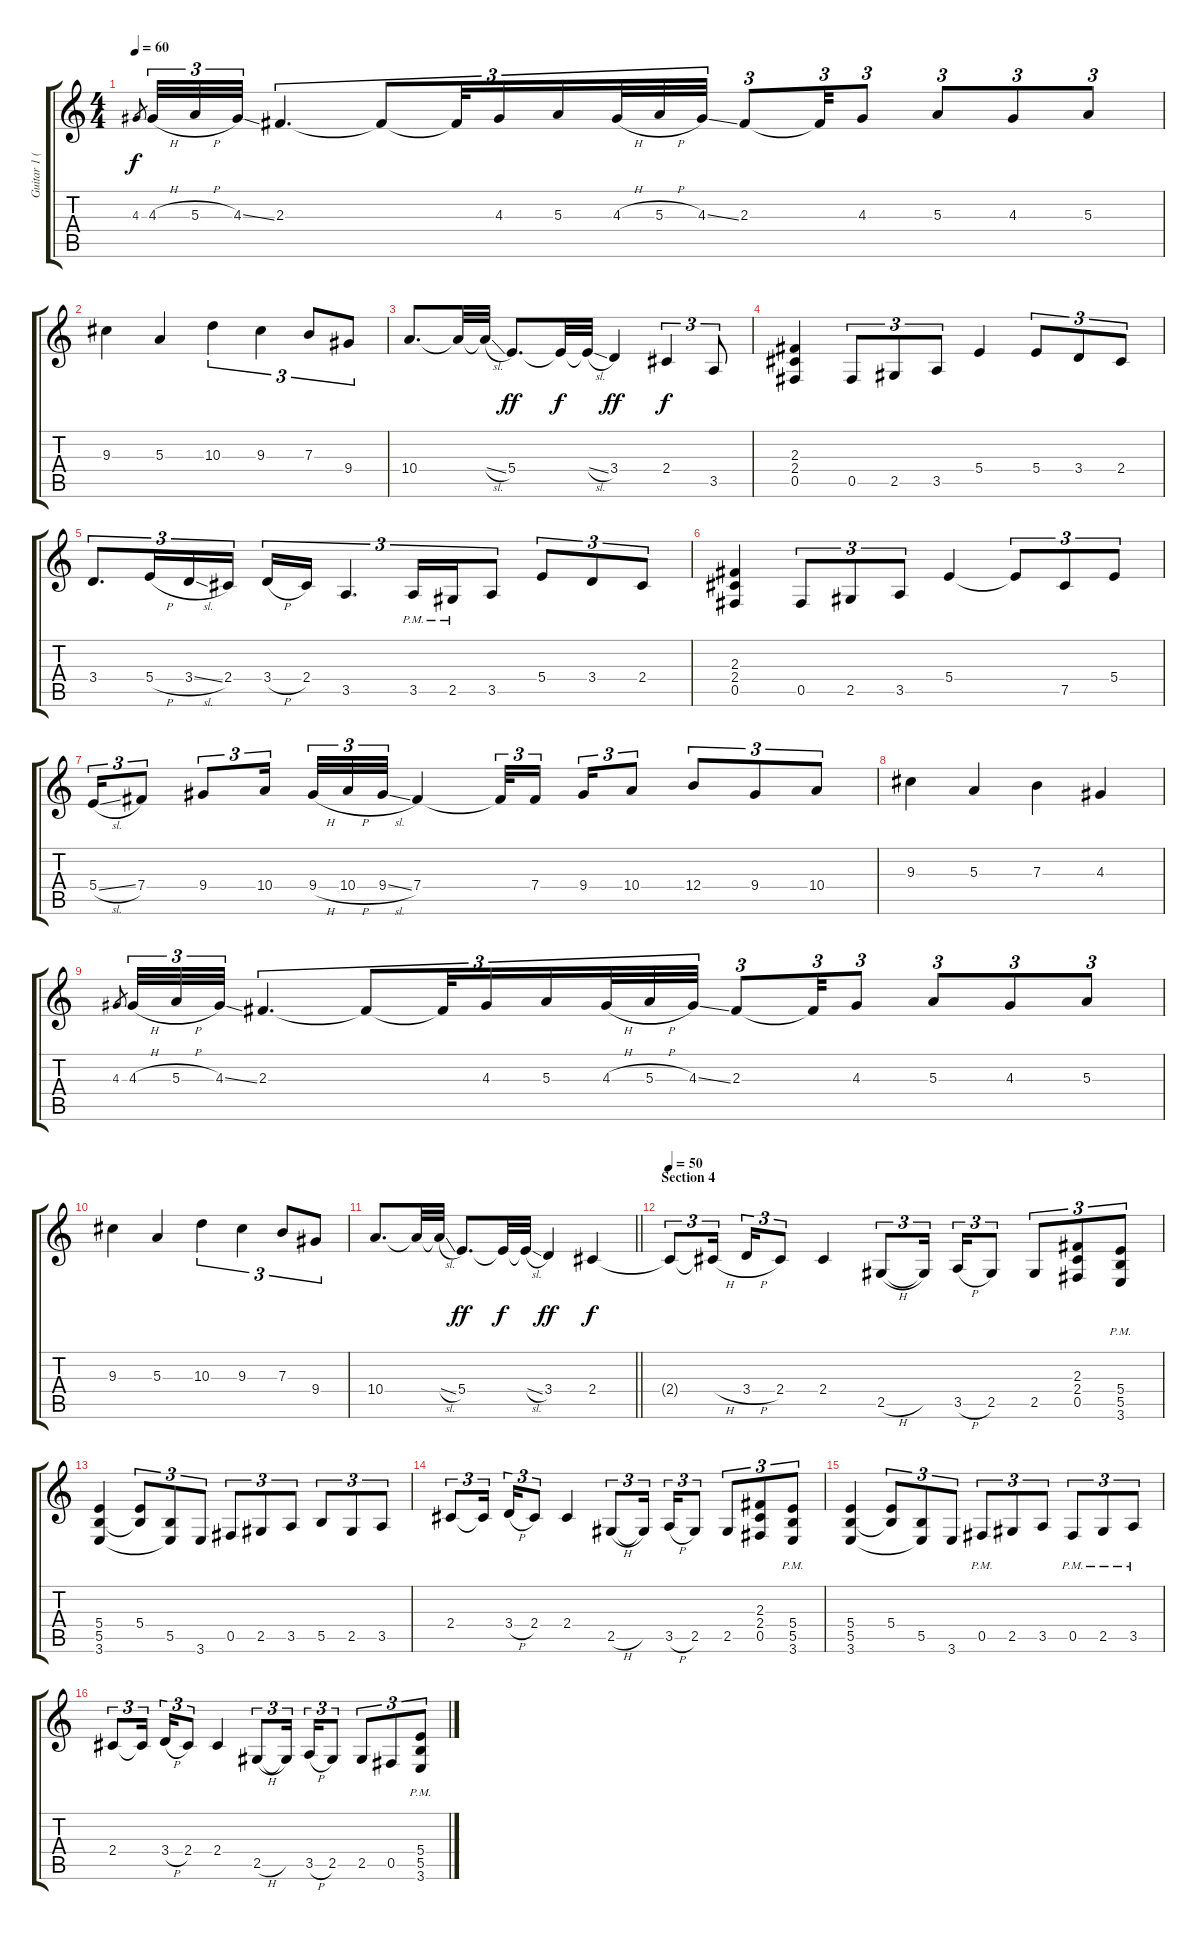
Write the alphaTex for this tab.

\track ("Guitar 1 (Distortion)" "Guitar 1 (") {instrument distortionguitar}
\staff {score tabs}
\tuning (Db4 Ab3 E3 B2 Gb2 Db2) {hide}
\ts (4 4)
\tempo 60
\clef g2
\ks c
4.3.8{gr dy f} 4.3{h}.32{tu (3 2)} 5.3{h}.32{tu (3 2)} 4.3{ss}.32{tu (3 2)} 2.3.4{d tu (3 2)} 2.3{t}.8{tu (3 2)} 2.3{t}.32{tu (3 2)} 4.3.16{tu (3 2)} 5.3.16{tu (3 2)} 4.3{h}.32{tu (3 2)} 5.3{h}.32{tu (3 2)} 4.3{ss}.32{tu (3 2)} 2.3.8{tu (3 2)} 2.3{t}.32{tu (3 2)} 4.3.8{tu (3 2)} 5.3.8{tu (3 2)} 4.3.8{tu (3 2)} 5.3.8{tu (3 2)} |
9.3.4 5.3.4 10.3.4{tu (3 2)} 9.3.4{tu (3 2)} 7.3.8{tu (3 2)} 9.4.8{tu (3 2)} |
10.4.8{d} 10.4{t}.32 10.4{sl t}.32 5.4.8{d dy ff} 5.4{t}.32{dy f} 5.4{sl t}.32 3.4.4{dy ff} 2.4.4{tu (3 2) dy f} 3.5.8{tu (3 2)} |
(2.3 2.4 0.5).4 0.5.8{tu (3 2)} 2.5.8{tu (3 2)} 3.5.8{tu (3 2)} 5.4.4 5.4.8{tu (3 2)} 3.4.8{tu (3 2)} 2.4.8{tu (3 2)} |
3.4.8{d tu (3 2)} 5.4{h}.16{tu (3 2)} 3.4{sl}.16{tu (3 2)} 2.4.16{tu (3 2)} 3.4{h}.16{tu (3 2)} 2.4.16{tu (3 2)} 3.5.4{d tu (3 2)} 3.5{pm}.16{tu (3 2)} 2.5{pm}.16{tu (3 2)} 3.5.8{tu (3 2)} 5.4.8{tu (3 2)} 3.4.8{tu (3 2)} 2.4.8{tu (3 2)} |
(2.3 2.4 0.5).4 0.5.8{tu (3 2)} 2.5.8{tu (3 2)} 3.5.8{tu (3 2)} 5.4.4 5.4{t}.8{tu (3 2)} 7.5.8{tu (3 2)} 5.4.8{tu (3 2)} |
5.4{sl}.16{tu (3 2)} 7.4.8{tu (3 2)} 9.4.8{tu (3 2)} 10.4.16{tu (3 2)} 9.4{h}.32{tu (3 2)} 10.4{h}.32{tu (3 2)} 9.4{sl}.32{tu (3 2)} 7.4.4 7.4{t}.32{tu (3 2)} 7.4.16{tu (3 2) beam splitsecondary} 9.4.16{tu (3 2)} 10.4.8{tu (3 2)} 12.4.8{tu (3 2)} 9.4.8{tu (3 2)} 10.4.8{tu (3 2)} |
9.3.4 5.3.4 7.3.4 4.3.4 |
4.3.8{gr} 4.3{h}.32{tu (3 2)} 5.3{h}.32{tu (3 2)} 4.3{ss}.32{tu (3 2)} 2.3.4{d tu (3 2)} 2.3{t}.8{tu (3 2)} 2.3{t}.32{tu (3 2)} 4.3.16{tu (3 2)} 5.3.16{tu (3 2)} 4.3{h}.32{tu (3 2)} 5.3{h}.32{tu (3 2)} 4.3{ss}.32{tu (3 2)} 2.3.8{tu (3 2)} 2.3{t}.32{tu (3 2)} 4.3.8{tu (3 2)} 5.3.8{tu (3 2)} 4.3.8{tu (3 2)} 5.3.8{tu (3 2)} |
9.3.4 5.3.4 10.3.4{tu (3 2)} 9.3.4{tu (3 2)} 7.3.8{tu (3 2)} 9.4.8{tu (3 2)} |
\barLineRight lightlight
10.4.8{d} 10.4{t}.32 10.4{sl t}.32 5.4.8{d dy ff} 5.4{t}.32{dy f} 5.4{sl t}.32 3.4.4{dy ff} 2.4.4{dy f} |
\section ("" "Section 4")
\tempo 50
2.4{t}.8{tu (3 2)} 2.4{h t}.16{tu (3 2) beam splitsecondary} 3.4{h}.16{tu (3 2)} 2.4.8{tu (3 2)} 2.4.4 2.5{h}.8{tu (3 2)} 2.5{t}.16{tu (3 2) beam splitsecondary} 3.5{h}.16{tu (3 2)} 2.5.8{tu (3 2)} 2.5.8{tu (3 2)} (2.3 2.4 0.5).8{tu (3 2)} (5.4{pm} 5.5{pm} 3.6{pm}).8{tu (3 2)} |
(5.4 5.5 3.6).4 (5.4 5.5{t}).8{tu (3 2)} (5.5 3.6{t}).8{tu (3 2)} 3.6.8{tu (3 2)} 0.5.8{tu (3 2)} 2.5.8{tu (3 2)} 3.5.8{tu (3 2)} 5.5.8{tu (3 2)} 2.5.8{tu (3 2)} 3.5.8{tu (3 2)} |
2.4.8{tu (3 2)} 2.4{t}.16{tu (3 2) beam splitsecondary} 3.4{h}.16{tu (3 2)} 2.4.8{tu (3 2)} 2.4.4 2.5{h}.8{tu (3 2)} 2.5{t}.16{tu (3 2) beam splitsecondary} 3.5{h}.16{tu (3 2)} 2.5.8{tu (3 2)} 2.5.8{tu (3 2)} (2.3 2.4 0.5).8{tu (3 2)} (5.4{pm} 5.5{pm} 3.6{pm}).8{tu (3 2)} |
(5.4 5.5 3.6).4 (5.4 5.5{t}).8{tu (3 2)} (5.5 3.6{t}).8{tu (3 2)} 3.6.8{tu (3 2)} 0.5{pm}.8{tu (3 2)} 2.5.8{tu (3 2)} 3.5.8{tu (3 2)} 0.5{pm}.8{tu (3 2)} 2.5{pm}.8{tu (3 2)} 3.5{pm}.8{tu (3 2)} |
2.4.8{tu (3 2)} 2.4{t}.16{tu (3 2) beam splitsecondary} 3.4{h}.16{tu (3 2)} 2.4.8{tu (3 2)} 2.4.4 2.5{h}.8{tu (3 2)} 2.5{t}.16{tu (3 2) beam splitsecondary} 3.5{h}.16{tu (3 2)} 2.5.8{tu (3 2)} 2.5.8{tu (3 2)} 0.5.8{tu (3 2)} (5.4{pm} 5.5{pm} 3.6{pm}).8{tu (3 2)}
